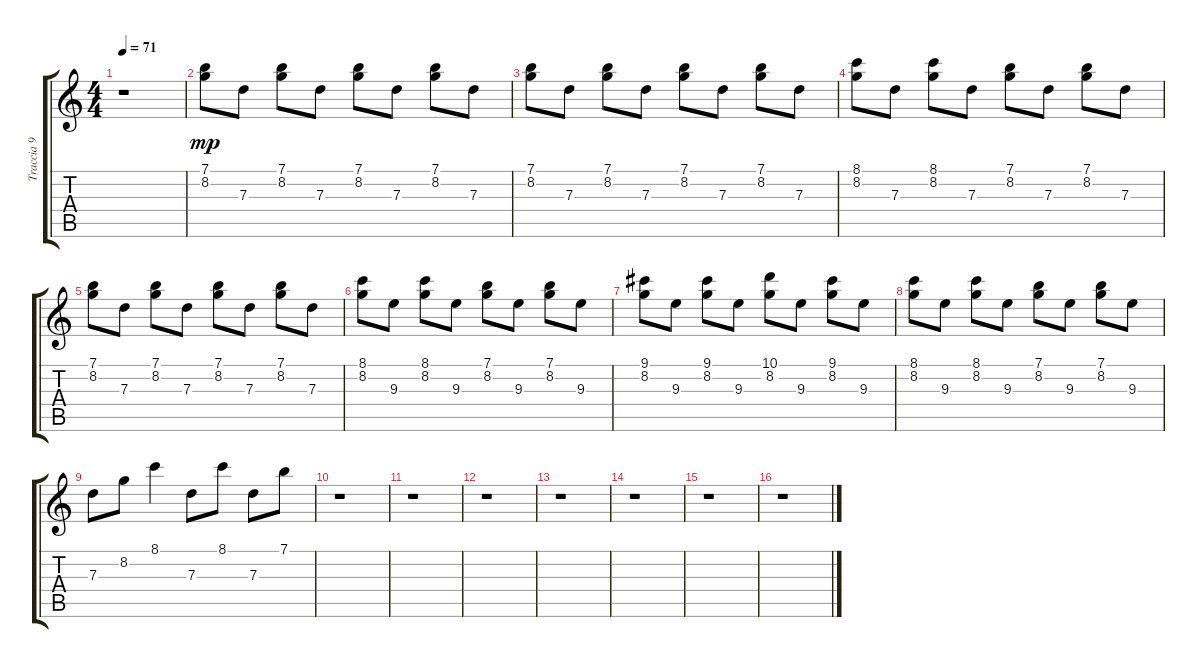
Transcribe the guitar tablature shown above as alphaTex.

\track ("Traccia 9" "Traccia 9") {instrument electricguitarjazz}
\staff {score tabs}
\tuning (E4 B3 G3 D3 A2 E2) {hide}
\ts (4 4)
\tempo 71
\clef g2
\ks c
r.1{dy mp} |
(7.1 8.2).8 7.3.8 (7.1 8.2).8 7.3.8 (7.1 8.2).8 7.3.8 (7.1 8.2).8 7.3.8 |
(7.1 8.2).8 7.3.8 (7.1 8.2).8 7.3.8 (7.1 8.2).8 7.3.8 (7.1 8.2).8 7.3.8 |
(8.1 8.2).8 7.3.8 (8.1 8.2).8 7.3.8 (7.1 8.2).8 7.3.8 (7.1 8.2).8 7.3.8 |
(7.1 8.2).8 7.3.8 (7.1 8.2).8 7.3.8 (7.1 8.2).8 7.3.8 (7.1 8.2).8 7.3.8 |
(8.1 8.2).8 9.3.8 (8.1 8.2).8 9.3.8 (7.1 8.2).8 9.3.8 (7.1 8.2).8 9.3.8 |
(9.1 8.2).8 9.3.8 (9.1 8.2).8 9.3.8 (10.1 8.2).8 9.3.8 (9.1 8.2).8 9.3.8 |
(8.1 8.2).8 9.3.8 (8.1 8.2).8 9.3.8 (7.1 8.2).8 9.3.8 (7.1 8.2).8 9.3.8 |
7.3.8 8.2.8 8.1.4 7.3.8 8.1.8 7.3.8 7.1.8 |
r.1 |
r.1 |
r.1 |
r.1 |
r.1 |
r.1 |
r.1
